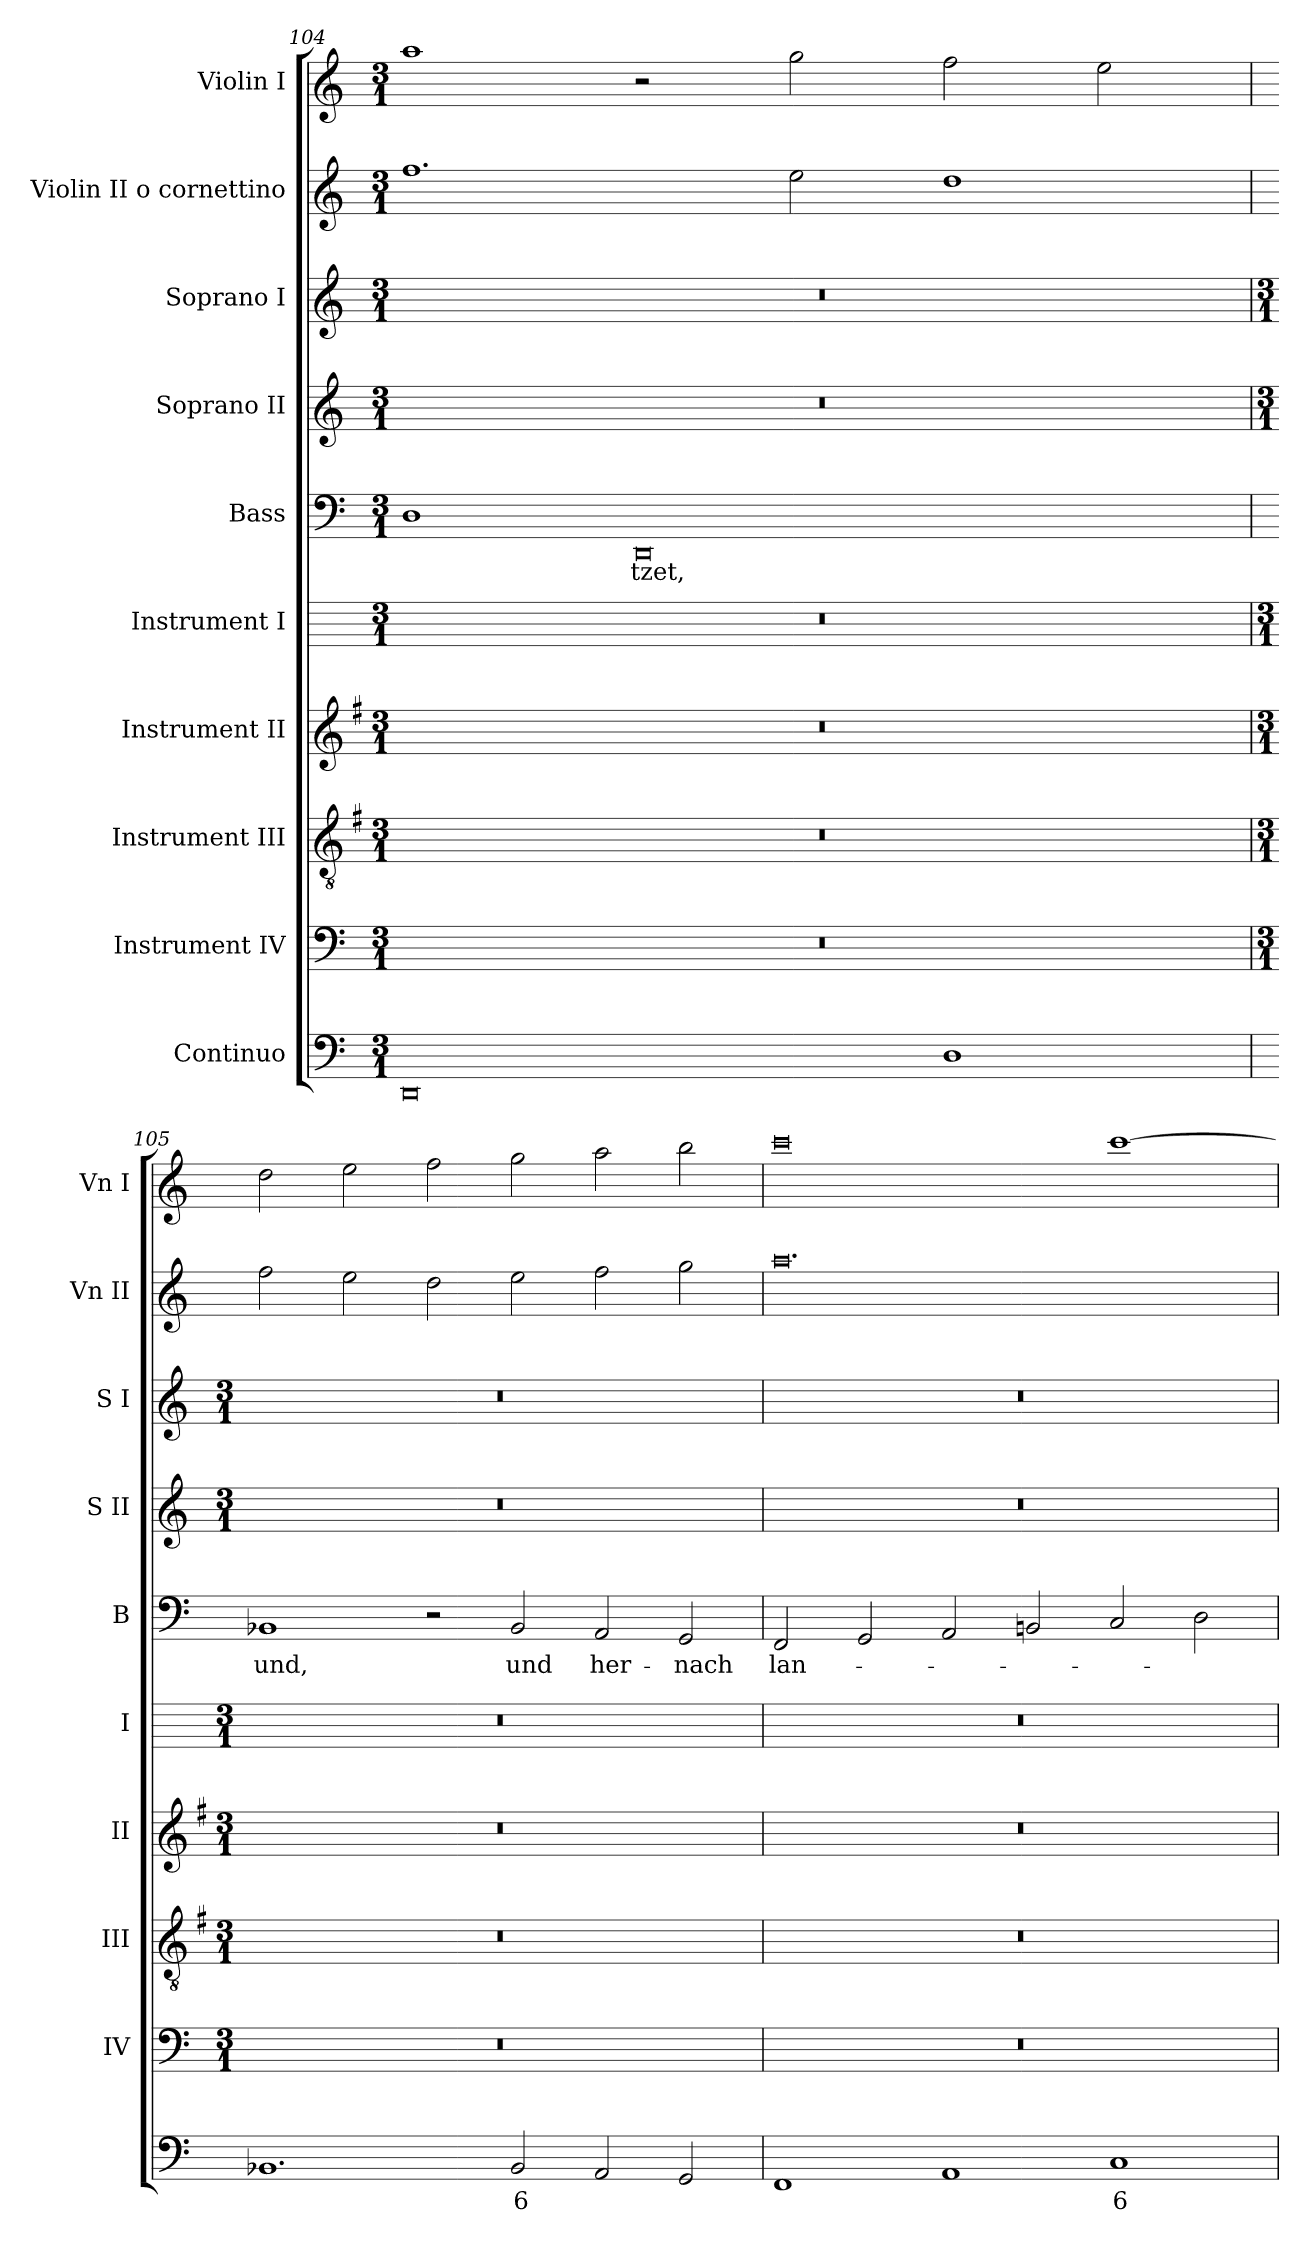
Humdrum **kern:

**kern	**text	**kern	**kern	**kern	**kern	**kern	**text	**kern	**kern	**kern	**kern
*part10	*part10	*part9	*part8	*part7	*part6	*part5	*part5	*part4	*part3	*part2	*part1
*staff10	*staff10	*staff9	*staff8	*staff7	*staff6	*staff5	*staff5	*staff4	*staff3	*staff2	*staff1
*I"Continuo	*	*I"Instrument IV	*I"Instrument III	*I"Instrument II	*I"Instrument I	*I"Bass	*	*I"Soprano II	*I"Soprano I	*I"Violin II o cornettino	*I"Violin I
*	*	*I'IV	*I'III	*I'II	*I'I	*I'B	*	*I'S II	*I'S I	*I'Vn II	*I'Vn I
*clefF4	*	*clefF4	*clefGv2	*clefG2	*	*clefF4	*	*clefG2	*clefG2	*clefG2	*clefG2
*	*	*	*ITrd4c7	*ITrd4c7	*ITrd4c7	*	*	*	*	*	*
*k[]	*	*k[]	*k[]	*k[]	*	*k[]	*	*k[]	*k[]	*k[]	*k[]
*C:	*	*C:	*C:	*C:	*	*C:	*	*C:	*C:	*C:	*C:
*M3/1	*	*M3/1	*M3/1	*M3/1	*M3/1	*M3/1	*	*M3/1	*M3/1	*M3/1	*M3/1
=104	=104	=104	=104	=104	=104	=104	=104	=104	=104	=104	=104
0DD	.	0.r	0.r	0.r	0.r	1D	.	0.r	0.r	1.ff	1aa
!	!	!	!	!	!	!	!LO:LY:b	!	!	!	!
.	.	.	.	.	.	0DD	tzet,	.	.	.	2r
.	.	.	.	.	.	.	.	.	.	2ee	2gg
1D	.	.	.	.	.	.	.	.	.	1dd	2ff
.	.	.	.	.	.	.	.	.	.	.	2ee
!!LO:LB:g=z
=105	=105	=105	=105	=105	=105	=105	=105	=105	=105	=105	=105
*	*	*M3/1	*M3/1	*M3/1	*M3/1	*	*	*M3/1	*M3/1	*	*
!	!	!	!	!	!	!	!LO:LY:b	!	!	!	!
1.BB-X	.	0.r	0.r	0.r	0.r	1BB-X	und,	0.r	0.r	2ff	2dd
.	.	.	.	.	.	.	.	.	.	2ee	2ee
.	.	.	.	.	.	2r	.	.	.	2dd	2ff
!	!LO:LY:b	!	!	!	!	!	!LO:LY:b	!	!	!	!
2BB-	6	.	.	.	.	2BB-	und	.	.	2ee	2gg
!	!	!	!	!	!	!	!LO:LY:b	!	!	!	!
2AA	.	.	.	.	.	2AA	her-	.	.	2ff	2aa
!	!	!	!	!	!	!	!LO:LY:b	!	!	!	!
2GG	.	.	.	.	.	2GG	-nach	.	.	2gg	2bb
=106	=106	=106	=106	=106	=106	=106	=106	=106	=106	=106	=106
!	!	!	!	!	!	!	!LO:LY:b	!	!	!	!
1FF	.	0.r	0.r	0.r	0.r	2FF	lan-	0.r	0.r	0.aa	0ccc
.	.	.	.	.	.	2GG	.	.	.	.	.
1AA	.	.	.	.	.	2AA	.	.	.	.	.
.	.	.	.	.	.	2BBn	.	.	.	.	.
!	!LO:LY:b	!	!	!	!	!	!	!	!	!	!
1C	6	.	.	.	.	2C	.	.	.	.	[1ccc
.	.	.	.	.	.	2D	.	.	.	.	.
=	=	=	=	=	=	=	=	=	=	=	=
*-	*-	*-	*-	*-	*-	*-	*-	*-	*-	*-	*-
